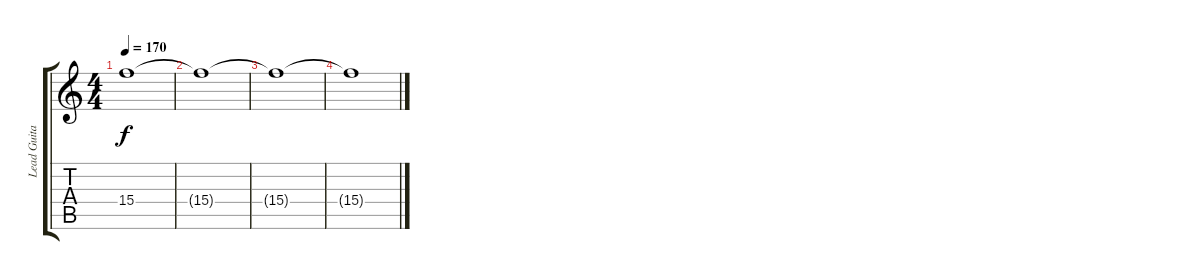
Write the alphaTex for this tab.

\track ("Lead Guitar" "Lead Guita") {instrument distortionguitar}
\staff {score tabs}
\tuning (E4 B3 G3 D3 A2 E2) {hide}
\ts (4 4)
\tempo 170
\clef g2
\ks c
15.4{t}.1{dy f} |
15.4{t}.1 |
15.4{t}.1 |
15.4{t}.1
